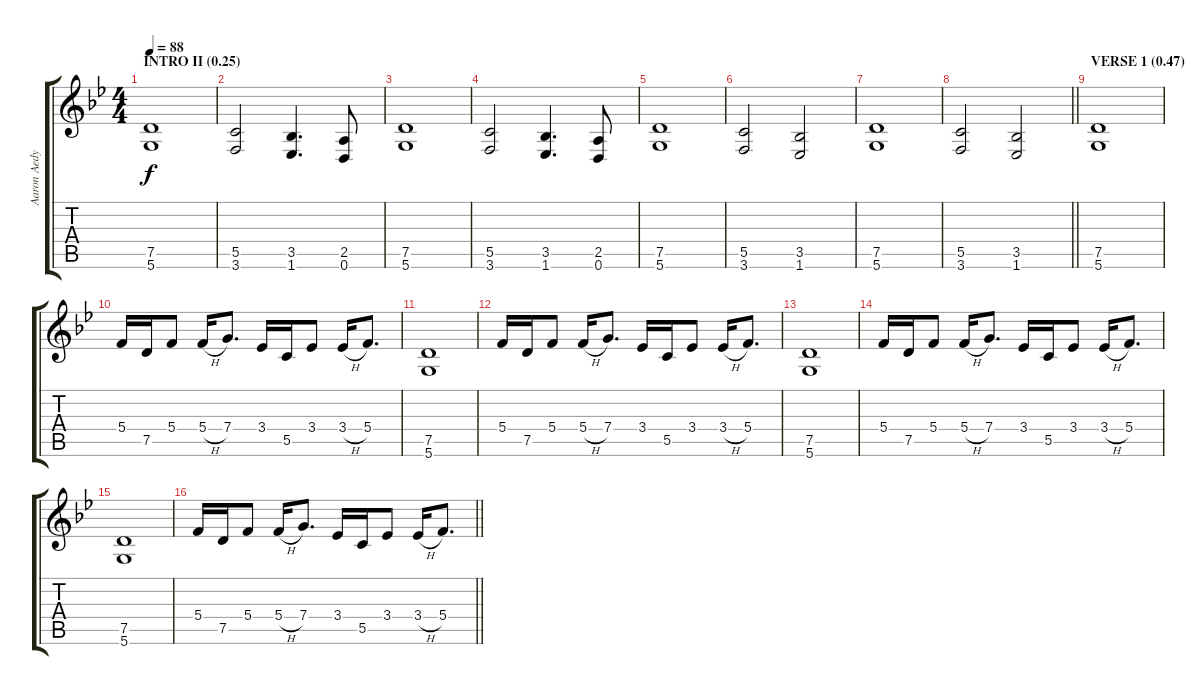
\track ("Aaron Aedy" "Aaron Aedy") {instrument distortionguitar}
\staff {score tabs}
\tuning (D4 A3 F3 C3 G2 D2) {hide}
\ts (4 4)
\section ("" "INTRO II (0.25)")
\tempo 88
\clef g2
\ks bb
(7.5 5.6).1{dy f} |
(5.5 3.6).2 (3.5 1.6).4{d} (2.5 0.6).8 |
(7.5 5.6).1 |
(5.5 3.6).2 (3.5 1.6).4{d} (2.5 0.6).8 |
(7.5 5.6).1 |
(5.5 3.6).2 (3.5 1.6).2 |
(7.5 5.6).1 |
\barLineRight lightlight
(5.5 3.6).2 (3.5 1.6).2 |
\section ("" "VERSE 1 (0.47)")
(7.5 5.6).1 |
5.4.16 7.5.16 5.4.8 5.4{h}.16 7.4.8{d} 3.4.16 5.5.16 3.4.8 3.4{h}.16 5.4.8{d} |
(7.5 5.6).1 |
5.4.16 7.5.16 5.4.8 5.4{h}.16 7.4.8{d} 3.4.16 5.5.16 3.4.8 3.4{h}.16 5.4.8{d} |
(7.5 5.6).1 |
5.4.16 7.5.16 5.4.8 5.4{h}.16 7.4.8{d} 3.4.16 5.5.16 3.4.8 3.4{h}.16 5.4.8{d} |
(7.5 5.6).1 |
\barLineRight lightlight
5.4.16 7.5.16 5.4.8 5.4{h}.16 7.4.8{d} 3.4.16 5.5.16 3.4.8 3.4{h}.16 5.4.8{d}
